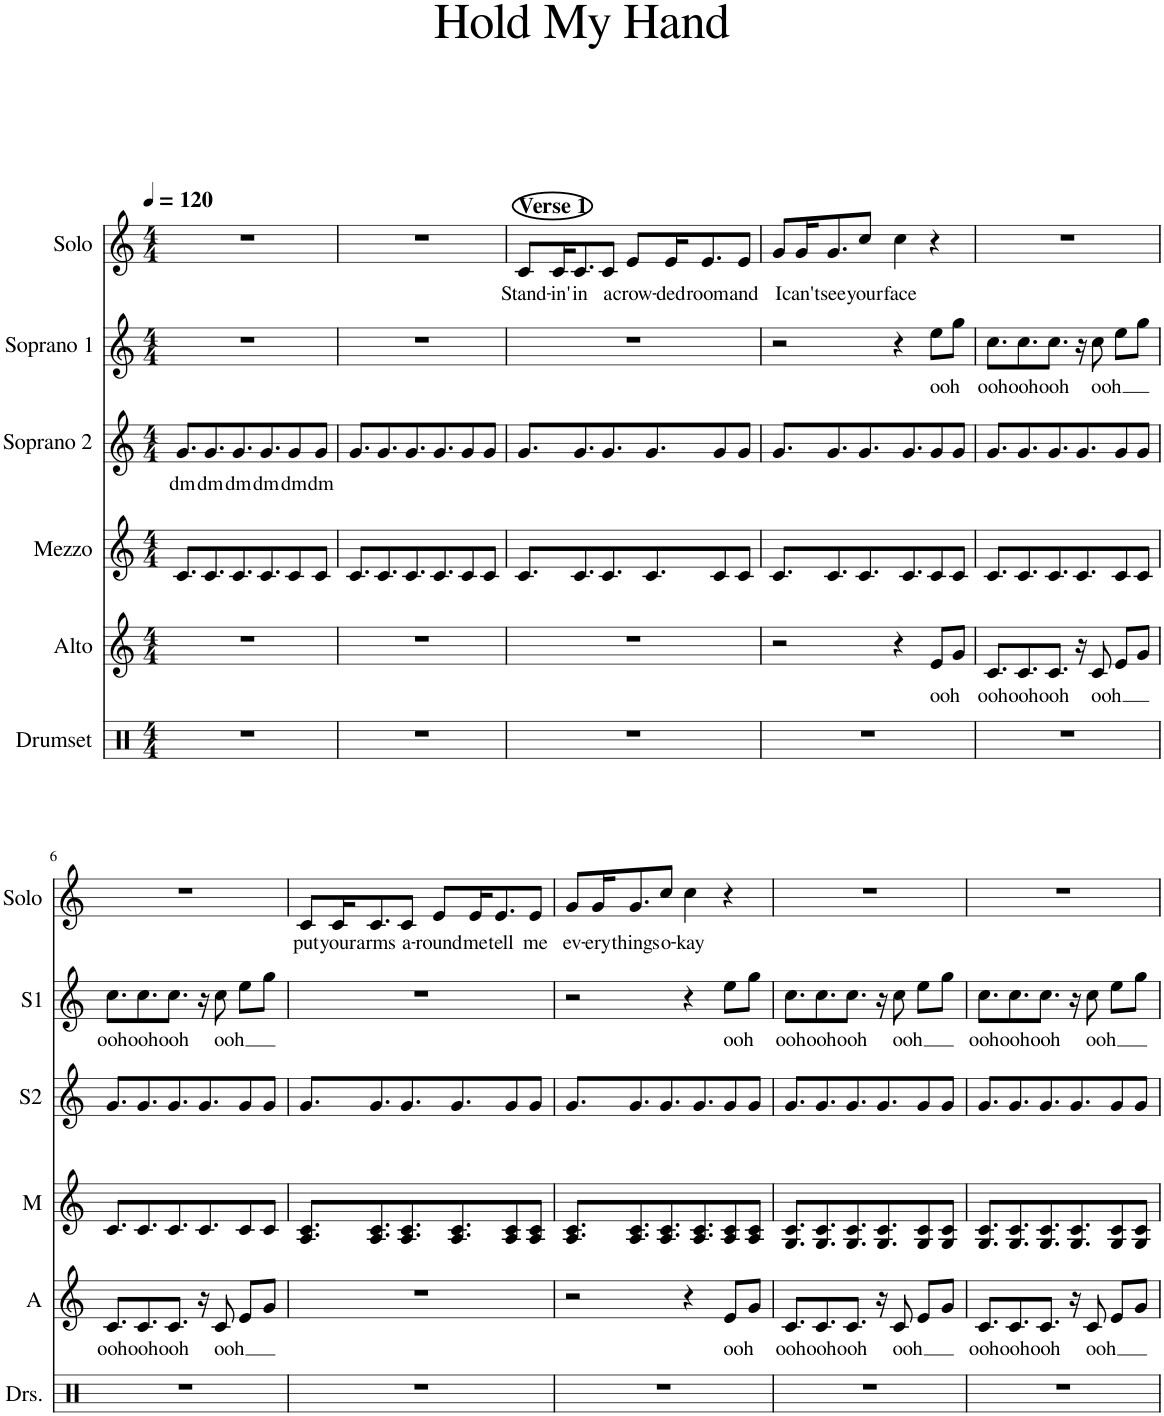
**kern	**kern	**text	**kern	**kern	**text	**kern	**text	**kern	**text
*part6	*part5	*part5	*part4	*part3	*part3	*part2	*part2	*part1	*part1
*staff6	*staff5	*staff5	*staff4	*staff3	*staff3	*staff2	*staff2	*staff1	*staff1
*I"Drumset	*I"Alto	*	*I"Mezzo	*I"Soprano 2	*	*I"Soprano 1	*	*I"Solo	*
*I'Drs.	*I'A	*	*I'M	*I'S2	*	*I'S1	*	*I'Solo	*
*clefX	*clefG2	*	*clefG2	*clefG2	*	*clefG2	*	*clefG2	*
*k[]	*k[]	*	*k[]	*k[]	*	*k[]	*	*k[]	*
*M4/4	*M4/4	*	*M4/4	*M4/4	*	*M4/4	*	*M4/4	*
*MM120	*MM120	*	*MM120	*MM120	*	*MM120	*	*MM120	*
=1	=1	=1	=1	=1	=1	=1	=1	=1	=1
!	!	!	!	!	!LO:LY:b	!	!	!	!
1r	1r	.	8.c/L	8.g/L	dm	1r	.	1r	.
!	!	!	!	!	!LO:LY:b	!	!	!	!
.	.	.	8.c/	8.g/	dm	.	.	.	.
!	!	!	!	!	!LO:LY:b	!	!	!	!
.	.	.	8.c/	8.g/	dm	.	.	.	.
!	!	!	!	!	!LO:LY:b	!	!	!	!
.	.	.	8.c/	8.g/	dm	.	.	.	.
!	!	!	!	!	!LO:LY:b	!	!	!	!
.	.	.	8c/	8g/	dm	.	.	.	.
!	!	!	!	!	!LO:LY:b	!	!	!	!
.	.	.	8c/J	8g/J	dm	.	.	.	.
=2	=2	=2	=2	=2	=2	=2	=2	=2	=2
1r	1r	.	8.c/L	8.g/L	.	1r	.	1r	.
.	.	.	8.c/	8.g/	.	.	.	.	.
.	.	.	8.c/	8.g/	.	.	.	.	.
.	.	.	8.c/	8.g/	.	.	.	.	.
.	.	.	8c/	8g/	.	.	.	.	.
.	.	.	8c/J	8g/J	.	.	.	.	.
=3	=3	=3	=3	=3	=3	=3	=3	=3	=3
!	!	!	!	!	!	!	!	!LO:TX:a:B:t=Verse 1	!
!	!	!	!	!	!	!	!	!	!LO:LY:b
1r	1r	.	8.c/L	8.g/L	.	1r	.	8c/L	Stand-
!	!	!	!	!	!	!	!	!	!LO:LY:b
.	.	.	.	.	.	.	.	16c/K	-in'
!	!	!	!	!	!	!	!	!	!LO:LY:b
.	.	.	8.c/	8.g/	.	.	.	8.c/	in
!	!	!	!	!	!	!	!	!	!LO:LY:b
.	.	.	8.c/	8.g/	.	.	.	8c/J	a
!	!	!	!	!	!	!	!	!	!LO:LY:b
.	.	.	.	.	.	.	.	8e/L	crow-
.	.	.	8.c/	8.g/	.	.	.	.	.
!	!	!	!	!	!	!	!	!	!LO:LY:b
.	.	.	.	.	.	.	.	16e/K	-ded
!	!	!	!	!	!	!	!	!	!LO:LY:b
.	.	.	.	.	.	.	.	8.e/	room
.	.	.	8c/	8g/	.	.	.	.	.
!	!	!	!	!	!	!	!	!	!LO:LY:b
.	.	.	8c/J	8g/J	.	.	.	8e/J	and
=4	=4	=4	=4	=4	=4	=4	=4	=4	=4
!	!	!	!	!	!	!	!	!	!LO:LY:b
1r	2r	.	8.c/L	8.g/L	.	2r	.	8g/L	I
!	!	!	!	!	!	!	!	!	!LO:LY:b
.	.	.	.	.	.	.	.	16g/K	can't
!	!	!	!	!	!	!	!	!	!LO:LY:b
.	.	.	8.c/	8.g/	.	.	.	8.g/	see
!	!	!	!	!	!	!	!	!	!LO:LY:b
.	.	.	8.c/	8.g/	.	.	.	8cc/J	your
!	!	!	!	!	!	!	!	!	!LO:LY:b
.	4r	.	.	.	.	4r	.	4cc\	face
.	.	.	8.c/	8.g/	.	.	.	.	.
!	!	!LO:LY:b	!	!	!	!	!LO:LY:b	!	!
.	8e/L	ooh	8c/	8g/	.	8ee\L	ooh	4r	.
.	8g/J	.	8c/J	8g/J	.	8gg\J	.	.	.
=5	=5	=5	=5	=5	=5	=5	=5	=5	=5
!	!	!LO:LY:b	!	!	!	!	!LO:LY:b	!	!
1r	8.c/L	ooh	8.c/L	8.g/L	.	8.cc\L	ooh	1r	.
!	!	!LO:LY:b	!	!	!	!	!LO:LY:b	!	!
.	8.c/	ooh	8.c/	8.g/	.	8.cc\	ooh	.	.
!	!	!LO:LY:b	!	!	!	!	!LO:LY:b	!	!
.	8.c/J	ooh	8.c/	8.g/	.	8.cc\J	ooh	.	.
.	16r	.	8.c/	8.g/	.	16r	.	.	.
!	!	!LO:LY:b	!	!	!	!	!LO:LY:b	!	!
.	8c/	ooh	.	.	.	8cc\	ooh	.	.
.	8e/L	.	8c/	8g/	.	8ee\L	.	.	.
.	8g/J	.	8c/J	8g/J	.	8gg\J	.	.	.
!!LO:LB:g=z
=6	=6	=6	=6	=6	=6	=6	=6	=6	=6
!	!	!LO:LY:b	!	!	!	!	!LO:LY:b	!	!
1r	8.c/L	ooh	8.c/L	8.g/L	.	8.cc\L	ooh	1r	.
!	!	!LO:LY:b	!	!	!	!	!LO:LY:b	!	!
.	8.c/	ooh	8.c/	8.g/	.	8.cc\	ooh	.	.
!	!	!LO:LY:b	!	!	!	!	!LO:LY:b	!	!
.	8.c/J	ooh	8.c/	8.g/	.	8.cc\J	ooh	.	.
.	16r	.	8.c/	8.g/	.	16r	.	.	.
!	!	!LO:LY:b	!	!	!	!	!LO:LY:b	!	!
.	8c/	ooh	.	.	.	8cc\	ooh	.	.
.	8e/L	.	8c/	8g/	.	8ee\L	.	.	.
.	8g/J	.	8c/J	8g/J	.	8gg\J	.	.	.
=7	=7	=7	=7	=7	=7	=7	=7	=7	=7
!	!	!	!	!	!	!	!	!	!LO:LY:b
1r	1r	.	8.A/ 8.c/L	8.g/L	.	1r	.	8c/L	put
!	!	!	!	!	!	!	!	!	!LO:LY:b
.	.	.	.	.	.	.	.	16c/K	your
!	!	!	!	!	!	!	!	!	!LO:LY:b
.	.	.	8.A/ 8.c/	8.g/	.	.	.	8.c/	arms
!	!	!	!	!	!	!	!	!	!LO:LY:b
.	.	.	8.A/ 8.c/	8.g/	.	.	.	8c/J	a-
!	!	!	!	!	!	!	!	!	!LO:LY:b
.	.	.	.	.	.	.	.	8e/L	-round
.	.	.	8.A/ 8.c/	8.g/	.	.	.	.	.
!	!	!	!	!	!	!	!	!	!LO:LY:b
.	.	.	.	.	.	.	.	16e/K	me
!	!	!	!	!	!	!	!	!	!LO:LY:b
.	.	.	.	.	.	.	.	8.e/	tell
.	.	.	8A/ 8c/	8g/	.	.	.	.	.
!	!	!	!	!	!	!	!	!	!LO:LY:b
.	.	.	8A/ 8c/J	8g/J	.	.	.	8e/J	me
=8	=8	=8	=8	=8	=8	=8	=8	=8	=8
!	!	!	!	!	!	!	!	!	!LO:LY:b
1r	2r	.	8.A/ 8.c/L	8.g/L	.	2r	.	8g/L	ev-
!	!	!	!	!	!	!	!	!	!LO:LY:b
.	.	.	.	.	.	.	.	16g/K	-ery
!	!	!	!	!	!	!	!	!	!LO:LY:b
.	.	.	8.A/ 8.c/	8.g/	.	.	.	8.g/	things
!	!	!	!	!	!	!	!	!	!LO:LY:b
.	.	.	8.A/ 8.c/	8.g/	.	.	.	8cc/J	o-
!	!	!	!	!	!	!	!	!	!LO:LY:b
.	4r	.	.	.	.	4r	.	4cc\	-kay
.	.	.	8.A/ 8.c/	8.g/	.	.	.	.	.
!	!	!LO:LY:b	!	!	!	!	!LO:LY:b	!	!
.	8e/L	ooh	8A/ 8c/	8g/	.	8ee\L	ooh	4r	.
.	8g/J	.	8A/ 8c/J	8g/J	.	8gg\J	.	.	.
=9	=9	=9	=9	=9	=9	=9	=9	=9	=9
!	!	!LO:LY:b	!	!	!	!	!LO:LY:b	!	!
1r	8.c/L	ooh	8.G/ 8.c/L	8.g/L	.	8.cc\L	ooh	1r	.
!	!	!LO:LY:b	!	!	!	!	!LO:LY:b	!	!
.	8.c/	ooh	8.G/ 8.c/	8.g/	.	8.cc\	ooh	.	.
!	!	!LO:LY:b	!	!	!	!	!LO:LY:b	!	!
.	8.c/J	ooh	8.G/ 8.c/	8.g/	.	8.cc\J	ooh	.	.
.	16r	.	8.G/ 8.c/	8.g/	.	16r	.	.	.
!	!	!LO:LY:b	!	!	!	!	!LO:LY:b	!	!
.	8c/	ooh	.	.	.	8cc\	ooh	.	.
.	8e/L	.	8G/ 8c/	8g/	.	8ee\L	.	.	.
.	8g/J	.	8G/ 8c/J	8g/J	.	8gg\J	.	.	.
=10	=10	=10	=10	=10	=10	=10	=10	=10	=10
!	!	!LO:LY:b	!	!	!	!	!LO:LY:b	!	!
1r	8.c/L	ooh	8.G/ 8.c/L	8.g/L	.	8.cc\L	ooh	1r	.
!	!	!LO:LY:b	!	!	!	!	!LO:LY:b	!	!
.	8.c/	ooh	8.G/ 8.c/	8.g/	.	8.cc\	ooh	.	.
!	!	!LO:LY:b	!	!	!	!	!LO:LY:b	!	!
.	8.c/J	ooh	8.G/ 8.c/	8.g/	.	8.cc\J	ooh	.	.
.	16r	.	8.G/ 8.c/	8.g/	.	16r	.	.	.
!	!	!LO:LY:b	!	!	!	!	!LO:LY:b	!	!
.	8c/	ooh	.	.	.	8cc\	ooh	.	.
.	8e/L	.	8G/ 8c/	8g/	.	8ee\L	.	.	.
.	8g/J	.	8G/ 8c/J	8g/J	.	8gg\J	.	.	.
=	=	=	=	=	=	=	=	=	=
*-	*-	*-	*-	*-	*-	*-	*-	*-	*-
